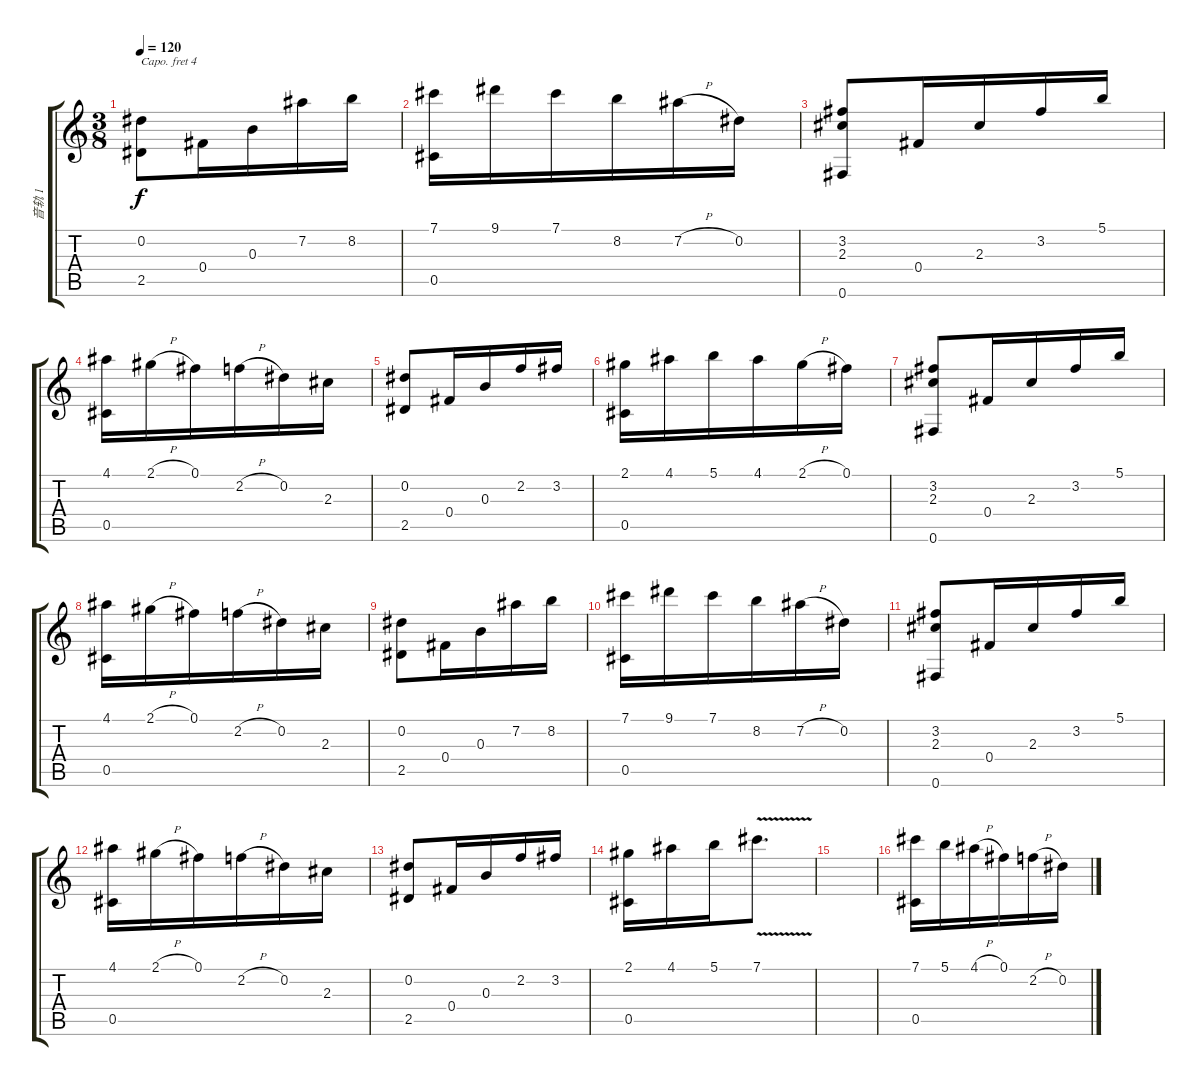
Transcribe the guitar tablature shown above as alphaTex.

\track ("音轨 1" "音轨 1") {instrument acousticguitarsteel}
\staff {score tabs}
\capo 4
\tuning (D4 B3 G3 D3 A2 D2) {hide}
\ts (3 8)
\tempo 120
\clef g2
\ks c
(0.2 2.5).8{dy f} 0.4.16 0.3.16 7.2.16 8.2.16 |
(7.1 0.5).16 9.1.16 7.1.16 8.2.16 7.2{h}.16 0.2.16 |
(3.2 2.3 0.6).8 0.4.16 2.3.16 3.2.16 5.1.16 |
(4.1 0.5).16 2.1{h}.16 0.1.16 2.2{h}.16 0.2.16 2.3.16 |
(0.2 2.5).8 0.4.16 0.3.16 2.2.16 3.2.16 |
(2.1 0.5).16 4.1.16 5.1.16 4.1.16 2.1{h}.16 0.1.16 |
(3.2 2.3 0.6).8 0.4.16 2.3.16 3.2.16 5.1.16 |
(4.1 0.5).16 2.1{h}.16 0.1.16 2.2{h}.16 0.2.16 2.3.16 |
(0.2 2.5).8 0.4.16 0.3.16 7.2.16 8.2.16 |
(7.1 0.5).16 9.1.16 7.1.16 8.2.16 7.2{h}.16 0.2.16 |
(3.2 2.3 0.6).8 0.4.16 2.3.16 3.2.16 5.1.16 |
(4.1 0.5).16 2.1{h}.16 0.1.16 2.2{h}.16 0.2.16 2.3.16 |
(0.2 2.5).8 0.4.16 0.3.16 2.2.16 3.2.16 |
(2.1 0.5).16 4.1.16 5.1.16 7.1{v}.8{d} |
|
(7.1 0.5).16 5.1.16 4.1{h}.16 0.1.16 2.2{h}.16 0.2.16
